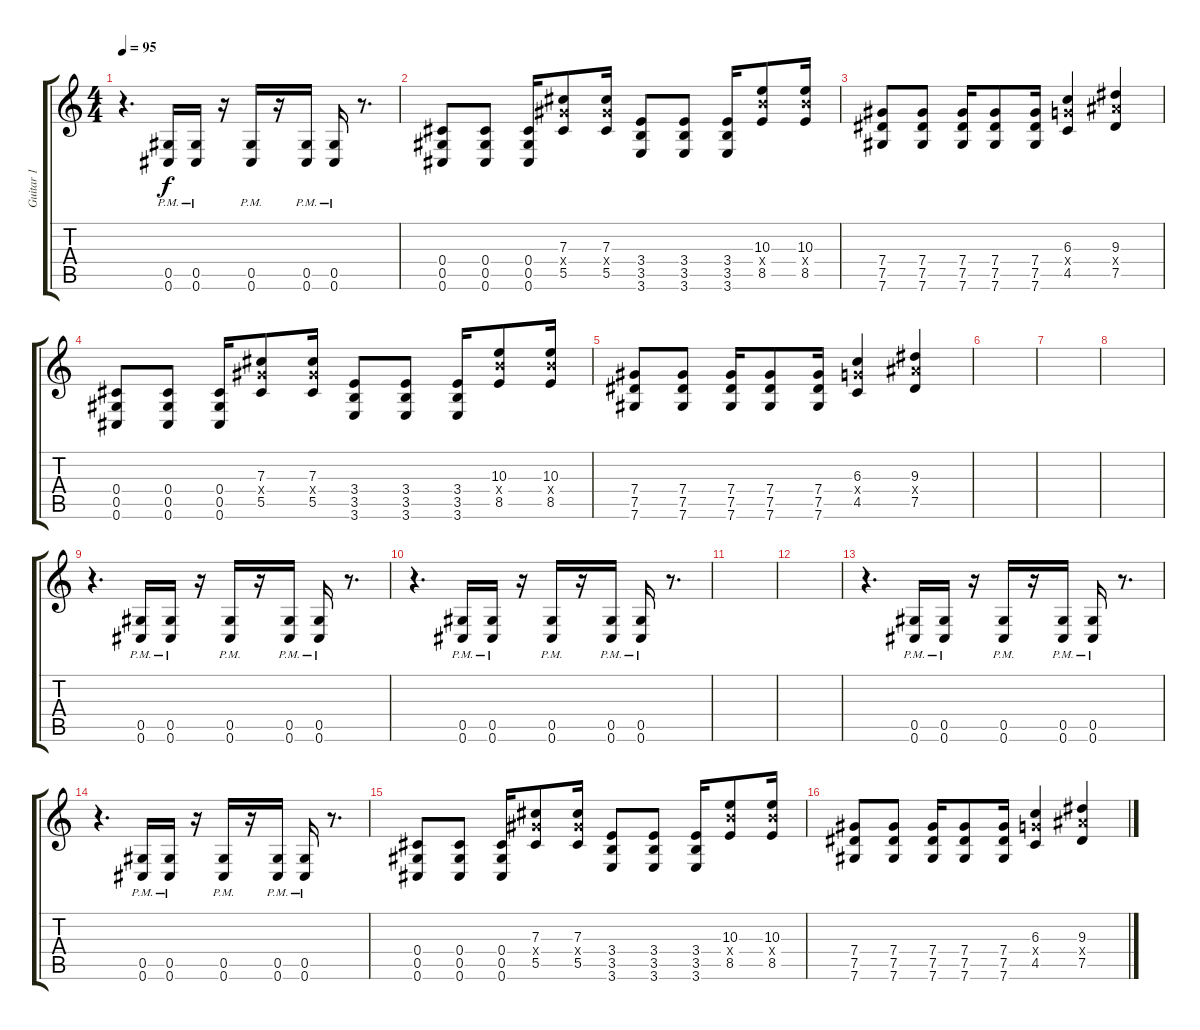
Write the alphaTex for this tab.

\track ("Guitar 1" "Guitar 1") {instrument distortionguitar}
\staff {score tabs}
\tuning (Eb4 Bb3 Gb3 Db3 Ab2 Db2) {hide}
\ts (4 4)
\tempo 95
\clef g2
\ks c
r.4{d dy f} (0.5{pm} 0.6{pm}).16 (0.5{pm} 0.6{pm}).16 r.16 (0.5{pm} 0.6{pm}).16 r.16 (0.5{pm} 0.6{pm}).16 (0.5{pm} 0.6{pm}).16 r.8{d} |
(0.4 0.5 0.6).8 (0.4 0.5 0.6).8 (0.4 0.5 0.6).16 (7.3 7.4{x} 5.5).8 (7.3 7.4{x} 5.5).16 (3.4 3.5 3.6).8 (3.4 3.5 3.6).8 (3.4 3.5 3.6).16 (10.3 10.4{x} 8.5).8 (10.3 10.4{x} 8.5).16 |
(7.4 7.5 7.6).8 (7.4 7.5 7.6).8 (7.4 7.5 7.6).16 (7.4 7.5 7.6).8 (7.4 7.5 7.6).16 (6.3 6.4{x} 4.5).4 (9.3 9.4{x} 7.5).4 |
(0.4 0.5 0.6).8 (0.4 0.5 0.6).8 (0.4 0.5 0.6).16 (7.3 7.4{x} 5.5).8 (7.3 7.4{x} 5.5).16 (3.4 3.5 3.6).8 (3.4 3.5 3.6).8 (3.4 3.5 3.6).16 (10.3 10.4{x} 8.5).8 (10.3 10.4{x} 8.5).16 |
(7.4 7.5 7.6).8 (7.4 7.5 7.6).8 (7.4 7.5 7.6).16 (7.4 7.5 7.6).8 (7.4 7.5 7.6).16 (6.3 6.4{x} 4.5).4 (9.3 9.4{x} 7.5).4 |
|
|
|
r.4{d} (0.5{pm} 0.6{pm}).16 (0.5{pm} 0.6{pm}).16 r.16 (0.5{pm} 0.6{pm}).16 r.16 (0.5{pm} 0.6{pm}).16 (0.5{pm} 0.6{pm}).16 r.8{d} |
r.4{d} (0.5{pm} 0.6{pm}).16 (0.5{pm} 0.6{pm}).16 r.16 (0.5{pm} 0.6{pm}).16 r.16 (0.5{pm} 0.6{pm}).16 (0.5{pm} 0.6{pm}).16 r.8{d} |
|
|
r.4{d} (0.5{pm} 0.6{pm}).16 (0.5{pm} 0.6{pm}).16 r.16 (0.5{pm} 0.6{pm}).16 r.16 (0.5{pm} 0.6{pm}).16 (0.5{pm} 0.6{pm}).16 r.8{d} |
r.4{d} (0.5{pm} 0.6{pm}).16 (0.5{pm} 0.6{pm}).16 r.16 (0.5{pm} 0.6{pm}).16 r.16 (0.5{pm} 0.6{pm}).16 (0.5{pm} 0.6{pm}).16 r.8{d} |
(0.4 0.5 0.6).8 (0.4 0.5 0.6).8 (0.4 0.5 0.6).16 (7.3 7.4{x} 5.5).8 (7.3 7.4{x} 5.5).16 (3.4 3.5 3.6).8 (3.4 3.5 3.6).8 (3.4 3.5 3.6).16 (10.3 10.4{x} 8.5).8 (10.3 10.4{x} 8.5).16 |
(7.4 7.5 7.6).8 (7.4 7.5 7.6).8 (7.4 7.5 7.6).16 (7.4 7.5 7.6).8 (7.4 7.5 7.6).16 (6.3 6.4{x} 4.5).4 (9.3 9.4{x} 7.5).4
